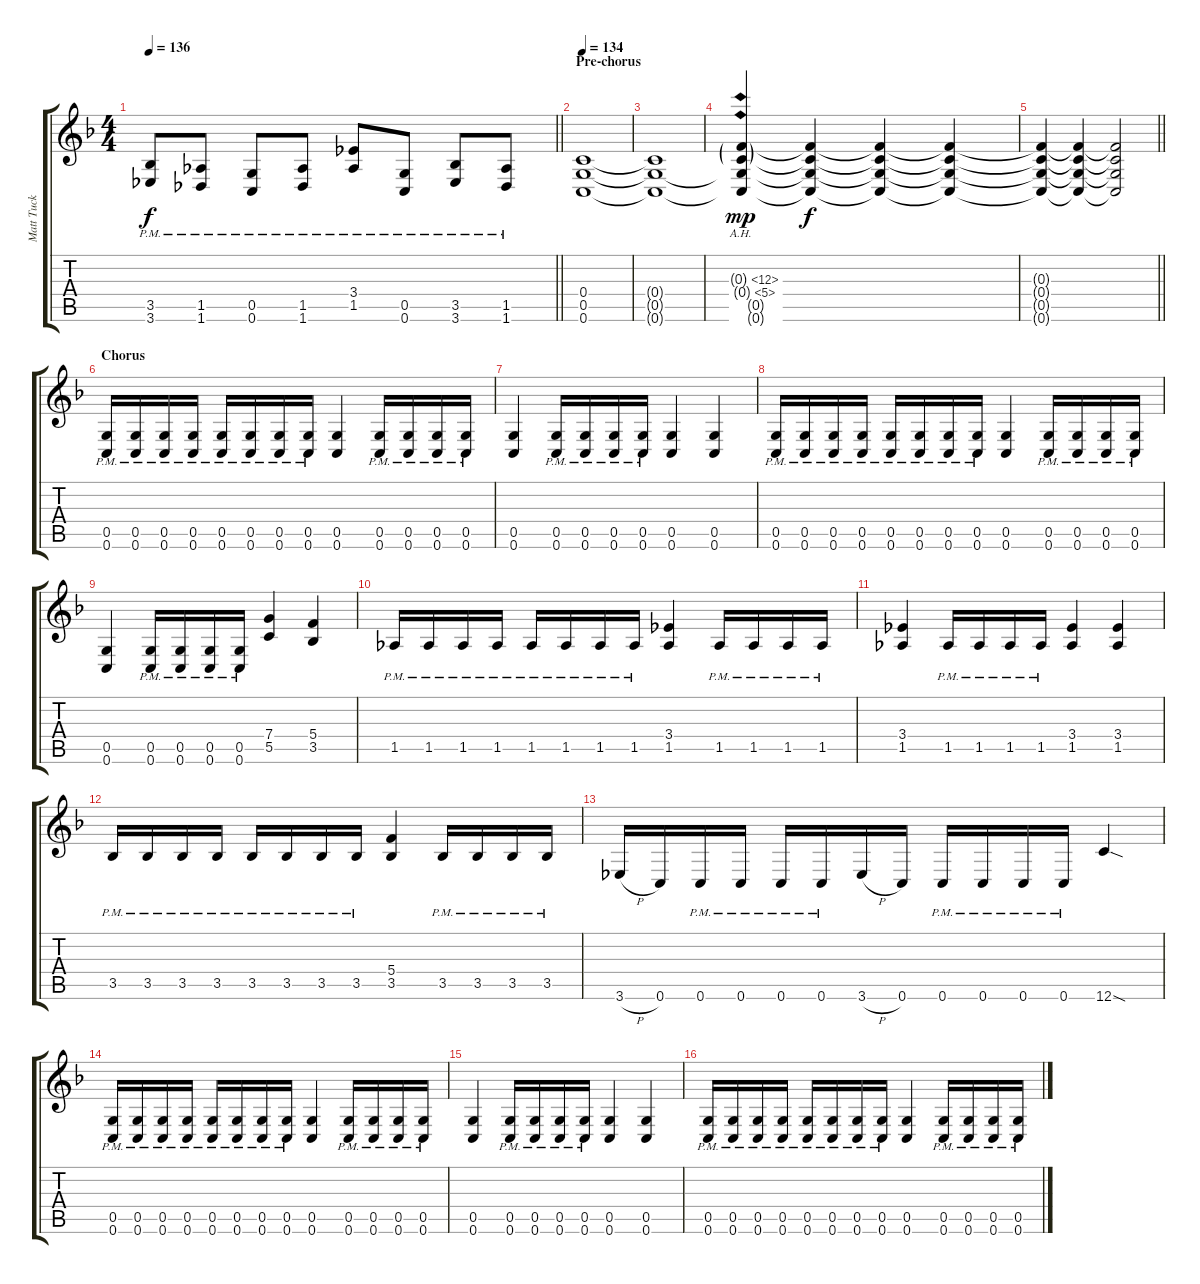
\track ("Matt Tuck (Rhythm)" "Matt Tuck ") {instrument distortionguitar}
\staff {score tabs}
\tuning (D4 A3 F3 C3 G2 C2) {hide}
\ts (4 4)
\tempo 136
\clef g2
\barLineRight lightlight
\ks f
(3.5{pm} 3.6{pm}).8{dy f} (1.5{pm} 1.6{pm}).8 (0.5{pm} 0.6{pm}).8 (1.5{pm} 1.6{pm}).8 (3.4{pm} 1.5{pm}).8 (0.5{pm} 0.6{pm}).8 (3.5{pm} 3.6{pm}).8 (1.5{pm} 1.6{pm}).8 |
\section ("" "Pre-chorus")
\tempo 134
(0.4 0.5 0.6).1 |
(0.4{t} 0.5{t} 0.6{t}).1 |
(0.3{ah 12 g} 0.4{ah 5 g} 0.5{t} 0.6{t}).4{dy mp} (0.3{t} 0.4{t} 0.5{t} 0.6{t}).4{dy f} (0.3{t} 0.4{t} 0.5{t} 0.6{t}).4 (0.3{t} 0.4{t} 0.5{t} 0.6{t}).4 |
\barLineRight lightlight
(0.3{t} 0.4{t} 0.5{t} 0.6{t}).4 (0.3{t} 0.4{t} 0.5{t} 0.6{t}).4 (0.3{t} 0.4{t} 0.5{t} 0.6{t}).2 |
\section ("" "Chorus")
(0.5{pm} 0.6{pm}).16 (0.5{pm} 0.6{pm}).16 (0.5{pm} 0.6{pm}).16 (0.5{pm} 0.6{pm}).16 (0.5{pm} 0.6{pm}).16 (0.5{pm} 0.6{pm}).16 (0.5{pm} 0.6{pm}).16 (0.5{pm} 0.6{pm}).16 (0.5 0.6).4 (0.5{pm} 0.6{pm}).16 (0.5{pm} 0.6{pm}).16 (0.5{pm} 0.6{pm}).16 (0.5{pm} 0.6{pm}).16 |
(0.5 0.6).4 (0.5{pm} 0.6{pm}).16 (0.5{pm} 0.6{pm}).16 (0.5{pm} 0.6{pm}).16 (0.5{pm} 0.6{pm}).16 (0.5 0.6).4 (0.5 0.6).4 |
(0.5{pm} 0.6{pm}).16 (0.5{pm} 0.6{pm}).16 (0.5{pm} 0.6{pm}).16 (0.5{pm} 0.6{pm}).16 (0.5{pm} 0.6{pm}).16 (0.5{pm} 0.6{pm}).16 (0.5{pm} 0.6{pm}).16 (0.5{pm} 0.6{pm}).16 (0.5 0.6).4 (0.5{pm} 0.6{pm}).16 (0.5{pm} 0.6{pm}).16 (0.5{pm} 0.6{pm}).16 (0.5{pm} 0.6{pm}).16 |
(0.5 0.6).4 (0.5{pm} 0.6{pm}).16 (0.5{pm} 0.6{pm}).16 (0.5{pm} 0.6{pm}).16 (0.5{pm} 0.6{pm}).16 (7.4 5.5).4 (5.4 3.5).4 |
1.5{pm}.16 1.5{pm}.16 1.5{pm}.16 1.5{pm}.16 1.5{pm}.16 1.5{pm}.16 1.5{pm}.16 1.5{pm}.16 (3.4 1.5).4 1.5{pm}.16 1.5{pm}.16 1.5{pm}.16 1.5{pm}.16 |
(3.4 1.5).4 1.5{pm}.16 1.5{pm}.16 1.5{pm}.16 1.5{pm}.16 (3.4 1.5).4 (3.4 1.5).4 |
3.5{pm}.16 3.5{pm}.16 3.5{pm}.16 3.5{pm}.16 3.5{pm}.16 3.5{pm}.16 3.5{pm}.16 3.5{pm}.16 (5.4 3.5).4 3.5{pm}.16 3.5{pm}.16 3.5{pm}.16 3.5{pm}.16 |
3.6{h}.16 0.6.16 0.6{pm}.16 0.6{pm}.16 0.6{pm}.16 0.6{pm}.16 3.6{h}.16 0.6.16 0.6{pm}.16 0.6{pm}.16 0.6{pm}.16 0.6{pm}.16 12.6{sod}.4 |
(0.5{pm} 0.6{pm}).16 (0.5{pm} 0.6{pm}).16 (0.5{pm} 0.6{pm}).16 (0.5{pm} 0.6{pm}).16 (0.5{pm} 0.6{pm}).16 (0.5{pm} 0.6{pm}).16 (0.5{pm} 0.6{pm}).16 (0.5{pm} 0.6{pm}).16 (0.5 0.6).4 (0.5{pm} 0.6{pm}).16 (0.5{pm} 0.6{pm}).16 (0.5{pm} 0.6{pm}).16 (0.5{pm} 0.6{pm}).16 |
(0.5 0.6).4 (0.5{pm} 0.6{pm}).16 (0.5{pm} 0.6{pm}).16 (0.5{pm} 0.6{pm}).16 (0.5{pm} 0.6{pm}).16 (0.5 0.6).4 (0.5 0.6).4 |
(0.5{pm} 0.6{pm}).16 (0.5{pm} 0.6{pm}).16 (0.5{pm} 0.6{pm}).16 (0.5{pm} 0.6{pm}).16 (0.5{pm} 0.6{pm}).16 (0.5{pm} 0.6{pm}).16 (0.5{pm} 0.6{pm}).16 (0.5{pm} 0.6{pm}).16 (0.5 0.6).4 (0.5{pm} 0.6{pm}).16 (0.5{pm} 0.6{pm}).16 (0.5{pm} 0.6{pm}).16 (0.5{pm} 0.6{pm}).16
